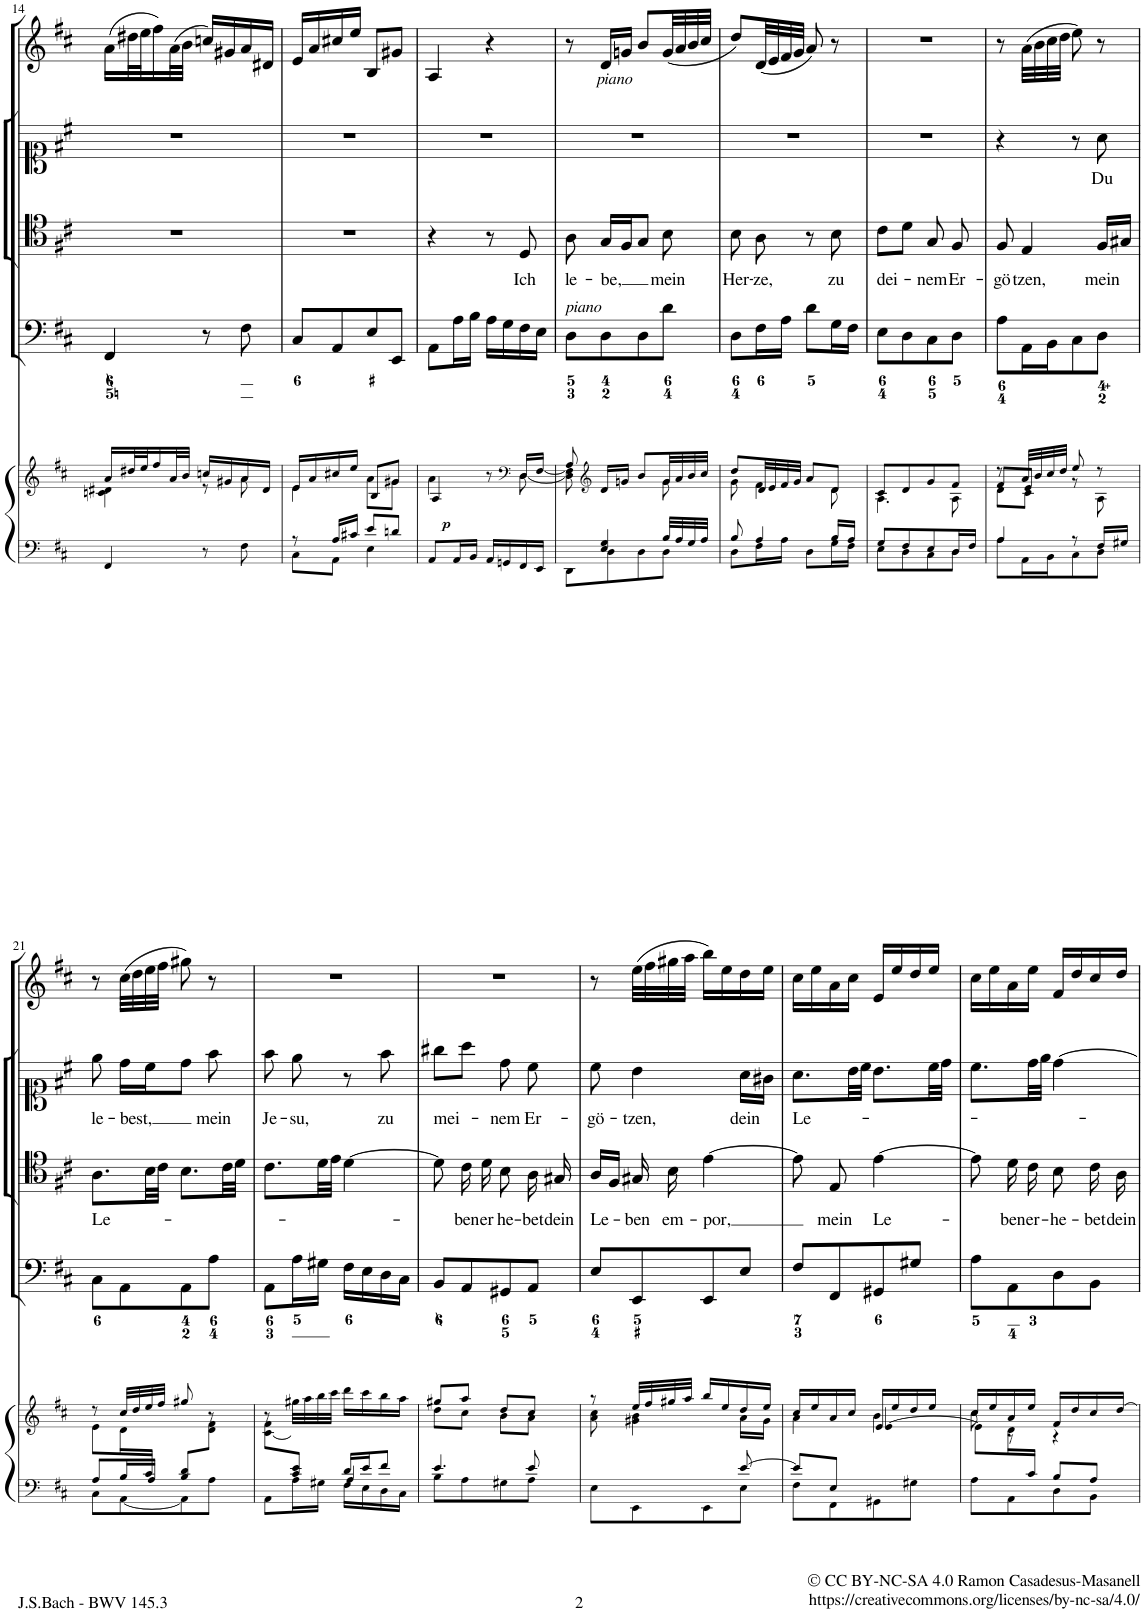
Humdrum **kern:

**kern	**kern	**dynam	**kern	**dynam	**kern	**text	**kern	**text	**kern	**dynam
*part5	*part5	*part5	*part4	*part4	*part3	*part3	*part2	*part2	*part1	*part1
*staff6	*staff5	*staff5/6	*staff4	*staff4	*staff3	*staff3	*staff2	*staff2	*staff1	*staff1
*I"Piano reduction	*	*	*I"Continuo	*	*I"Tenore	*	*I"Soprano	*	*I"(Violino)	*
*I'Pno	*	*	*	*	*	*	*	*	*I'Vln	*
!!LO:PB:g=z
*clefF4	*clefG2	*	*clefF4	*	*clefC4	*	*clefC1	*	*clefG2	*
*k[f#c#]	*k[f#c#]	*	*k[f#c#]	*	*k[f#c#]	*	*k[f#c#]	*	*k[f#c#]	*
*M2/4	*M2/4	*	*M2/4	*	*M2/4	*	*M2/4	*	*M2/4	*
=14	=14	=14	=14	=14	=14	=14	=14	=14	=14	=14
*	*^	*	*	*	*	*	*	*	*	*
4FF#/	16a/LL	4cn\ 4d#X\	.	4FF#/	.	2r	.	2r	.	(16a\LL	.
.	32dd#X/L	.	.	.	.	.	.	.	.	32dd#X\L	.
.	32ee/J	.	.	.	.	.	.	.	.	32ee\J	.
.	16ff#/	.	.	.	.	.	.	.	.	16ff#\)	.
.	32a/L	.	.	.	.	.	.	.	.	(32a\L	.
.	32b/JJJ	.	.	.	.	.	.	.	.	32b\JJJ	.
8r	16ccn/LL	8r	.	8r	.	.	.	.	.	16ccn/LL)	.
.	16g#X/	.	.	.	.	.	.	.	.	16g#X/	.
8F#\	16a/	8a\	.	8F#\	.	.	.	.	.	16a/	.
.	16d#/JJ	.	.	.	.	.	.	.	.	16d#X/JJ	.
=15	=15	=15	=15	=15	=15	=15	=15	=15	=15	=15	=15
*^	*	*	*	*	*	*	*	*	*	*	*
8r	8C#\L	16e/LL	4e\	.	8C#/L	.	2r	.	2r	.	16e/LL	.
.	.	16a/	.	.	.	.	.	.	.	.	16a/	.
16A/LL	8AA\J	16cc#X/	.	.	8AA/	.	.	.	.	.	16cc#X/	.
16c#X/JJ	.	16ee/JJ	.	.	.	.	.	.	.	.	16ee/JJ	.
8e/L	4E\	8B/L	8a\L	.	8E/	.	.	.	.	.	8B/L	.
8dn/J	.	8g#X/J	8g#\J	.	8EE/J	.	.	.	.	.	8g#X/J	.
*v	*v	*	*	*	*	*	*	*	*	*	*	*
=16	=16	=16	=16	=16	=16	=16	=16	=16	=16	=16	=16
!	!	!	!LO:DY:b	!	!	!	!	!	!	!	!
8AA/L	4A/	4a\	p	8AA\L	.	4r	.	2r	.	4A/	.
16AA/L	.	.	.	16A\L	.	.	.	.	.	.	.
16BB/JJ	.	.	.	16B\JJ	.	.	.	.	.	.	.
16AA/LL	8r	8ryy	.	16A\LL	.	8r	.	.	.	4r	.
16GGn/	.	.	.	16G\	.	.	.	.	.	.	.
*	*clefF4	*	*	*	*	*	*	*	*	*	*
!	!	!	!	!	!	!	!LO:LY:b	!	!	!	!
16FF#/	[<16D/LL	8D\	.	16F#\	.	8D/	Ich	.	.	.	.
16EE/JJ	[<16F#/JJ	.	.	16E\JJ	.	.	.	.	.	.	.
=17	=17	=17	=17	=17	=17	=17	=17	=17	=17	=17	=17
*^	*	*	*	*	*	*	*	*	*	*	*
!	!	!	!	!	!	!LO:DY:a	!	!LO:LY:b	!	!	!	!
8ryy	8DD\L	8A/	8D\] 8F#\]	.	8D\L	other-dynamics	8A\	le-	2r	.	8r	.
*	*	*clefG2	*	*	*	*	*	*	*	*	*	*
!	!	!	!	!	!	!	!	!LO:LY:b	!	!	!	!LO:DY:b
4E/ 4G/	8D\	16d/LL	4ryy	.	8D\	.	16G/LL	-be,	.	.	16d/LL	other-dynamics
.	.	16gn/JJ	.	.	.	.	16F#/J	.	.	.	16gn/JJ	.
.	8D\	8b/L	.	.	8D\	.	8G/J	.	.	.	8b/L	.
!	!	!	!	!	!	!	!	!LO:LY:b	!	!	!	!
32B/LLL	8D\J	32g/LL	8g\	.	8d\J	.	8B\	mein	.	.	(32g/LL	.
32A/	.	32a/	.	.	.	.	.	.	.	.	32a/	.
32G/	.	32b/	.	.	.	.	.	.	.	.	32b/	.
32A/JJJ	.	32cc#/JJJ	.	.	.	.	.	.	.	.	32cc#/JJJ	.
=18	=18	=18	=18	=18	=18	=18	=18	=18	=18	=18	=18	=18
!	!	!	!	!	!	!	!	!LO:LY:b	!	!	!	!
8B/	8D\L	8dd/L	8g\	.	8D\L	.	8B\	Her-	2r	.	8dd/L)	.
!	!	!	!	!	!	!	!	!LO:LY:b	!	!	!	!
4A/	16F#\L	32d/LL	4f#\	.	16F#\L	.	8A\	-ze,	.	.	(32d/LL	.
.	.	32e/	.	.	.	.	.	.	.	.	32e/	.
.	16A\JJ	32f#/	.	.	16A\JJ	.	.	.	.	.	32f#/	.
.	.	32g/JJJ	.	.	.	.	.	.	.	.	32g/JJJ	.
.	8D\L	8a/L	.	.	8d\L	.	8r	.	.	.	8a/)	.
!	!	!	!	!	!	!	!	!LO:LY:b	!	!	!	!
16B/LL	16G\L	8d/J	8d\	.	16G\L	.	8B\	zu	.	.	8r	.
16A/JJ	16F#\JJ	.	.	.	16F#\JJ	.	.	.	.	.	.	.
=19	=19	=19	=19	=19	=19	=19	=19	=19	=19	=19	=19	=19
!	!	!	!	!	!	!	!	!LO:LY:b	!	!	!	!
8G/L	8E\L	8c#/L	4.A\	.	8E\L	.	8c#\L	dei-	2r	.	2r	.
8F#/	8D\	8d/	.	.	8D\	.	8d\J	.	.	.	.	.
!	!	!	!	!	!	!	!	!LO:LY:b	!	!	!	!
8E/	8C#\	8g/	.	.	8C#\	.	8G/	-nem	.	.	.	.
!	!	!	!	!	!	!	!	!LO:LY:b	!	!	!	!
16D/L	8D\J	8f#/J	8A\	.	8D\J	.	8F#/	Er-	.	.	.	.
16F#/JJ	.	.	.	.	.	.	.	.	.	.	.	.
=20	=20	=20	=20	=20	=20	=20	=20	=20	=20	=20	=20	=20
*	*	*	*^	*	*	*	*	*	*	*	*	*
!	!	!	!	!	!	!	!	!	!LO:LY:b	!	!	!	!
4A/	8A\L	8r	8d\L	8f#/L	.	8A\L	.	8F#/	-gö-	4r	.	8r	.
!	!	!	!	!	!	!	!	!	!LO:LY:b	!	!	!	!
.	16AA\L	32a/LLL	8c#\J	8e/J	.	16AA\L	.	4E/	-tzen,	.	.	(32a\LLL	.
.	.	32b/	.	.	.	.	.	.	.	.	.	32b\	.
.	16BB\J	32cc#/	.	.	.	16BB\J	.	.	.	.	.	32cc#\	.
.	.	32dd/JJJ	.	.	.	.	.	.	.	.	.	32dd\JJJ	.
8r	8C#\	8ee/	8r	4ryy	.	8C#\	.	.	.	8r	.	8ee\)	.
!	!	!	!	!	!	!	!	!	!LO:LY:b	!	!LO:LY:b	!	!
16F#/LL	8D\J	8r	8A\	.	.	8D\J	.	16F#/LL	mein	8a\	Du	8r	.
16G#X/JJ	.	.	.	.	.	.	.	16G#X/JJ	.	.	.	.	.
!!LO:LB:g=z
=21	=21	=21	=21	=21	=21	=21	=21	=21	=21	=21	=21	=21	=21
*	*^	*	*	*	*	*	*	*	*	*	*	*	*
!	!	!	!	!	!	!	!	!	!	!LO:LY:b	!	!LO:LY:b	!	!
8.ryy	8A/L	8C#\L	8r	8e\L	4.ryy	.	8C#\L	.	8.A\L	Le-	8ee\	le-	8r	.
!	!	!	!	!	!	!	!	!	!	!	!	!LO:LY:b	!	!
.	16B/L	[8AA\	32cc#/LLL	16d\L	.	.	8AA\	.	.	.	16dd\LL	-best,	(32cc#\LLL	.
.	.	.	32dd/	.	.	.	.	.	.	.	.	.	32dd\	.
16c#/JJ	16A/JJ	.	32ee/	16ryy	.	.	.	.	32B\LL	.	16cc#\J	.	32ee\	.
.	.	.	32ff#/JJJ	.	.	.	.	.	32c#\JJJ	.	.	.	32ff#\JJJ	.
4ryy	8B/ 8d/L	8AA\]	8gg#X/	4ryy	.	.	8AA\	.	8.B\L	.	8dd\J	.	8gg#X\)	.
!	!	!	!	!	!	!	!	!	!	!	!	!LO:LY:b	!	!
.	8ryy	8A\J	8r	.	8d\ 8f#\J	.	8A\J	.	.	.	8ff#\	mein	8r	.
.	.	.	.	.	.	.	.	.	32c#\LL	.	.	.	.	.
.	.	.	.	.	.	.	.	.	32d\JJJ	.	.	.	.	.
*	*	*	*	*v	*v	*	*	*	*	*	*	*	*	*
=22	=22	=22	=22	=22	=22	=22	=22	=22	=22	=22	=22	=22	=22
!	!	!	!	!	!	!	!	!	!	!	!LO:LY:b	!	!
8ryy	8AA\L	4ryy	8r	[8c#\ 8f#\L	.	8AA\L	.	8.c#\L	.	8ff#\	Je-	2r	.
!	!	!	!	!	!	!	!	!	!	!	!LO:LY:b	!	!
8c#/] 8e/J	16A\L	.	32gg#X\LLL	4.ryy	.	16A\L	.	.	.	8ee\	-su,	.	.
.	.	.	32aa\	.	.	.	.	.	.	.	.	.	.
.	16G#X\JJ	.	32bb\	.	.	16G#X\JJ	.	32d\LL	.	.	.	.	.
.	.	.	32ccc#\JJJ	.	.	.	.	32e\JJJ	.	.	.	.	.
16d/LL	16F#\LL	4A/	16ddd\LL	.	.	16F#\LL	.	[4d\	.	8r	.	.	.
16e/J	16E\	.	16ccc#\	.	.	16E\	.	.	.	.	.	.	.
!	!	!	!	!	!	!	!	!	!	!	!LO:LY:b	!	!
8f#/J	16D\	.	16bb\	.	.	16D\	.	.	.	8ff#\	zu	.	.
.	16C#\JJ	.	16aa\JJ	.	.	16C#\JJ	.	.	.	.	.	.	.
*	*v	*v	*	*	*	*	*	*	*	*	*	*	*
=23	=23	=23	=23	=23	=23	=23	=23	=23	=23	=23	=23	=23
!	!	!	!	!	!	!	!	!	!	!LO:LY:b	!	!
4.e/	8B\L	8gg#X/L	8dd\L	.	8BB/L	.	8d\]	.	8gg#X\L	mei-	2r	.
!	!	!	!	!	!	!	!	!LO:LY:b	!	!	!	!
.	8A\	8aa/J	8cc#\J	.	8AA/	.	16c#\	-ben	8aa\J	.	.	.
!	!	!	!	!	!	!	!	!LO:LY:b	!	!	!	!
.	.	.	.	.	.	.	16d\	er-	.	.	.	.
!	!	!	!	!	!	!	!	!LO:LY:b	!	!LO:LY:b	!	!
.	8G#X\	8dd/L	8b\L	.	8GG#X/	.	8B\	-he-	8dd\	-nem	.	.
!	!	!	!	!	!	!	!	!LO:LY:b	!	!LO:LY:b	!	!
8e/	8A\J	8cc#/J	8a\J	.	8AA/J	.	16A\	-bet	8cc#\	Er-	.	.
!	!	!	!	!	!	!	!	!LO:LY:b	!	!	!	!
.	.	.	.	.	.	.	16G#X/	dein	.	.	.	.
=24	=24	=24	=24	=24	=24	=24	=24	=24	=24	=24	=24	=24
!	!	!	!	!	!	!	!	!LO:LY:b	!	!LO:LY:b	!	!
4.ryy	8E\L	8r	8a\ 8cc#\	.	8E/L	.	16A/LL	Le-	8cc#\	-gö-	8r	.
.	.	.	.	.	.	.	16F#/JJ	.	.	.	.	.
!	!	!	!	!	!	!	!	!LO:LY:b	!	!LO:LY:b	!	!
.	8EE\	32ee/LLL	4g#X\ 4b\	.	8EE/	.	16G#X/	-ben	4b\	-tzen,	(32ee\LLL	.
.	.	32ff#/	.	.	.	.	.	.	.	.	32ff#\	.
!	!	!	!	!	!	!	!	!LO:LY:b	!	!	!	!
.	.	32gg#X/	.	.	.	.	16B\	em-	.	.	32gg#X\	.
.	.	32aa/JJJ	.	.	.	.	.	.	.	.	32aa\JJJ	.
!	!	!	!	!	!	!	!	!LO:LY:b	!	!	!	!
.	8EE\	16bb/LL	.	.	8EE/	.	[4e\	-por,	.	.	16bb\LL)	.
.	.	16ee/	.	.	.	.	.	.	.	.	16ee\	.
!	!	!	!	!	!	!	!	!	!	!LO:LY:b	!	!
[8e/	8E\J	16dd/	16a\LL	.	8E/J	.	.	.	16a\LL	dein	16dd\	.
.	.	16ee/JJ	16g#\JJ	.	.	.	.	.	16g#X\JJ	.	16ee\JJ	.
=25	=25	=25	=25	=25	=25	=25	=25	=25	=25	=25	=25	=25
*	*	*	*^	*	*	*	*	*	*	*	*	*
!	!	!	!	!	!	!	!	!	!	!	!LO:LY:b	!	!
8e/L]	8F#\L	16cc#/LL	4a\	4ryy	.	8F#/L	.	8e\]	.	8.a\L	Le-	16cc#\LL	.
.	.	16ee/	.	.	.	.	.	.	.	.	.	16ee\	.
!	!	!	!	!	!	!	!	!	!LO:LY:b	!	!	!	!
8E/J	8FF#\	16a/	.	.	.	8FF#/	.	8E/	mein	.	.	16a\	.
.	.	16cc#/JJ	.	.	.	.	.	.	.	32b\LL	.	16cc#\JJ	.
.	.	.	.	.	.	.	.	.	.	32cc#\JJJ	.	.	.
!	!	!	!	!	!	!	!	!	!LO:LY:b	!	!	!	!
4ryy	8GG#X\	16e/LL	4b\	[4e/	.	8GG#X/	.	[4e\	Le-	8.b\L	.	16e/LL	.
.	.	16ee/	.	.	.	.	.	.	.	.	.	16ee/	.
.	8G#X\J	16dd/	.	.	.	8G#X/J	.	.	.	.	.	16dd/	.
.	.	16ee/JJ	.	.	.	.	.	.	.	32cc#\LL	.	16ee/JJ	.
.	.	.	.	.	.	.	.	.	.	32dd\JJJ	.	.	.
=26	=26	=26	=26	=26	=26	=26	=26	=26	=26	=26	=26	=26	=26
8.ryy	8A\L	16cc#/LL	8cc#\	8e\L]	.	8A\L	.	8e\]	.	8.cc#\L	.	16cc#\LL	.
.	.	16ee/	.	.	.	.	.	.	.	.	.	16ee\	.
!	!	!	!	!	!	!	!	!	!LO:LY:b	!	!	!	!
.	8AA\	16a/	8r	16d\L	.	8AA\	.	16d\	-ben	.	.	16a\	.
!	!	!	!	!	!	!	!	!	!LO:LY:b	!	!	!	!
16c#/JJ	.	16ee/JJ	.	4ryy	.	.	.	16c#\	er-	32dd\LL	.	16ee\JJ	.
.	.	.	.	.	.	.	.	.	.	32ee\JJJ	.	.	.
!	!	!	!	!	!	!	!	!	!LO:LY:b	!	!	!	!
8B/L	8D\	16f#/LL	4r	.	.	8D\	.	8B\	-he-	[4dd\	.	16f#/LL	.
.	.	16dd/	.	.	.	.	.	.	.	.	.	16dd/	.
!	!	!	!	!	!	!	!	!	!LO:LY:b	!	!	!	!
8A/J	8BB\J	16cc#/	.	.	.	8BB\J	.	16c#\	-bet	.	.	16cc#/	.
!	!	!	!	!	!	!	!	!	!LO:LY:b	!	!	!	!
.	.	[16dd/JJ	.	16ryy	.	.	.	16A\	dein	.	.	16dd/JJ	.
*v	*v	*	*	*	*	*	*	*	*	*	*	*	*
*	*v	*v	*v	*	*	*	*	*	*	*	*	*
=	=	=	=	=	=	=	=	=	=	=
*-	*-	*-	*-	*-	*-	*-	*-	*-	*-	*-
